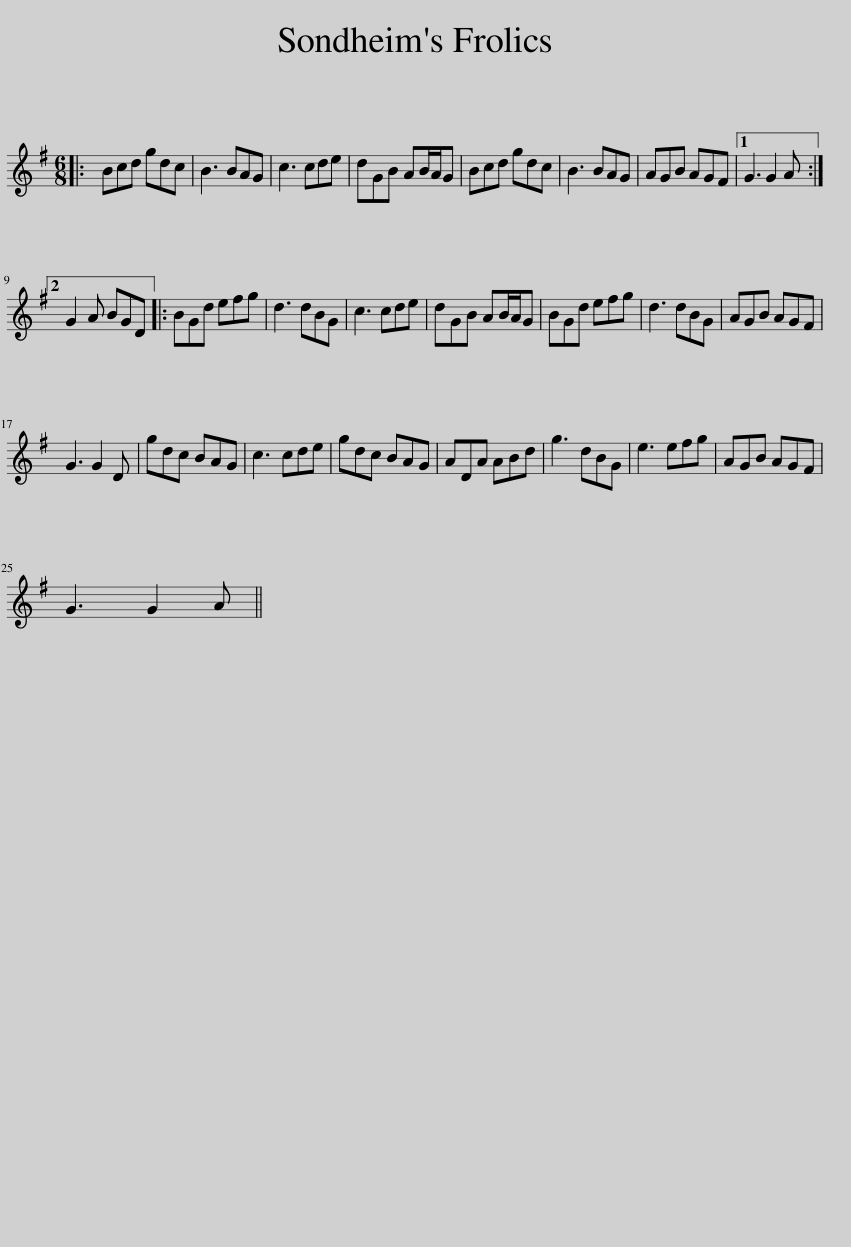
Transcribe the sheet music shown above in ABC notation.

X:1
L:1/8
M:6/8
I:linebreak $
K:G
V:1 treble
V:1
|: Bcd gdc | B3 BAG | c3 cde | dGB AB/A/G | Bcd gdc | %5
 B3 BAG | AGB AGF |1 G3 G2 A :|2$ G2 A BGD |: BGd efg | %10
 d3 dBG | c3 cde | dGB AB/A/G | BGd efg | d3 dBG | %15
 AGB AGF |$ G3 G2 D | gdc BAG | c3 cde | gdc BAG | %20
 ADA ABd | g3 dBG | e3 efg | AGB AGF |$ G3 G2 A || %25
